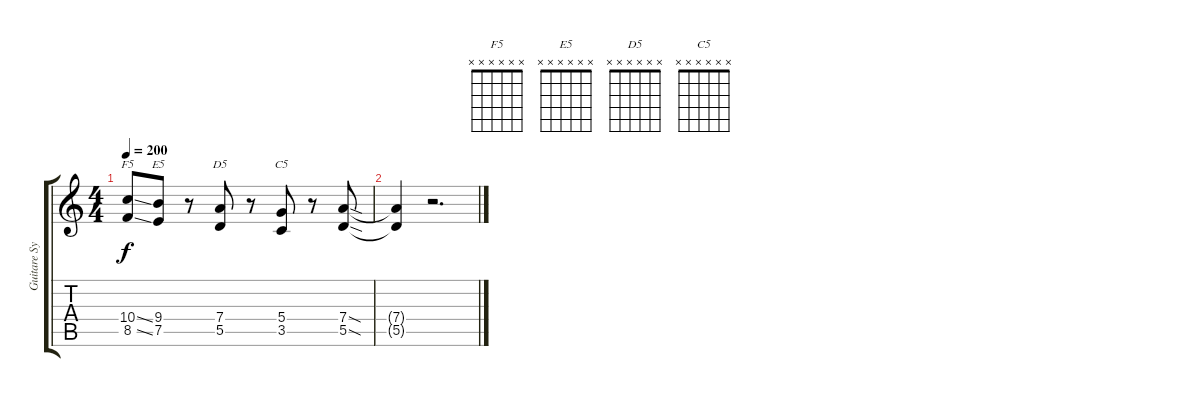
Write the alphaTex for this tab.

\track ("Guitare Sylvain" "Guitare Sy") {instrument overdrivenguitar}
\staff {score tabs}
\tuning (E4 B3 G3 D3 A2 E2) {hide}
\chord ("F5" x x x x x x)
\chord ("E5" x x x x x x)
\chord ("D5" x x x x x x)
\chord ("C5" x x x x x x)
\ts (4 4)
\tempo 200
\clef g2
\ks c
(10.4{ss} 8.5{ss}).8{ch "F5" dy f} (9.4 7.5).8{ch "E5"} r.8 (7.4 5.5).8{ch "D5"} r.8 (5.4 3.5).8{ch "C5"} r.8 (7.4{sod} 5.5{sod}).8 |
(7.4{t} 5.5{t}).4 r.2{d}
